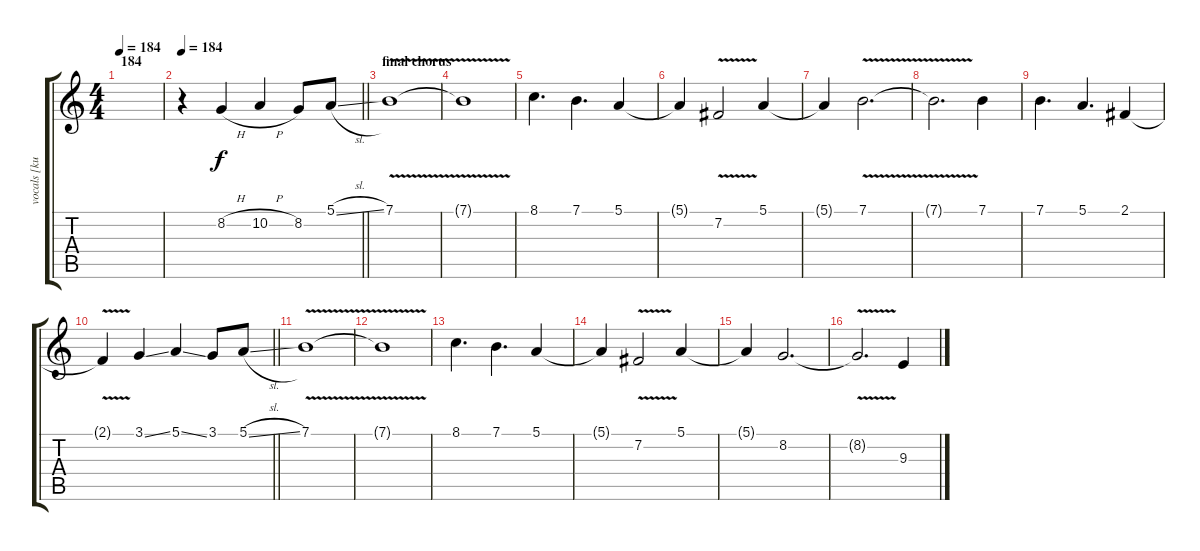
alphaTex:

\track ("vocals [kuroneko]" "vocals [ku") {instrument flute}
\staff {score tabs}
\tuning (E4 B3 G3 D3 A2 E2) {hide}
\ts (4 4)
\section ("" "184")
\tempo 184
\clef g2
\ks c
|
\tempo 184
\barLineRight lightlight
r.4 8.2{h}.4{dy f} 10.2{h}.4 8.2.8 5.1{sl}.8 |
\section ("" "final chorus")
7.1{v}.1 |
7.1{t}.1 |
8.1.4{d} 7.1.4{d} 5.1.4 |
5.1{t}.4 7.2{v}.2 5.1.4 |
5.1{t}.4 7.1{v}.2{d} |
7.1{v t}.2{d} 7.1.4 |
7.1.4{d} 5.1.4{d} 2.1.4 |
\barLineRight lightlight
2.1{v t}.4 3.1{ss}.4 5.1{ss}.4 3.1.8 5.1{sl}.8 |
\section ("" "")
7.1{v}.1 |
7.1{t}.1 |
8.1.4{d} 7.1.4{d} 5.1.4 |
5.1{t}.4 7.2{v}.2 5.1.4 |
5.1{t}.4 8.2.2{d} |
8.2{v t}.2{d} 9.3.4
